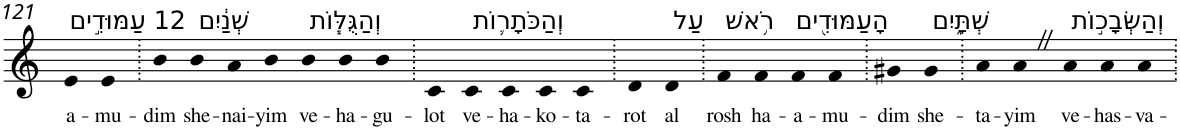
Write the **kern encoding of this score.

**kern	**text
*part1	*part1
*staff1	*staff1
*I"Piano	*
*I'Pno	*
!!LO:PB:g=z
*clefG2	*
*k[]	*
=121	=121
!LO:TX:a:t=12 עַמּוּדִ֣ים	!
!	!LO:LY:b
4e	a-
!	!LO:LY:b
4e	-mu-
=122.	=122.
!	!LO:LY:b
4b	-dim
!LO:TX:a:t=שְׁנַ֔יִם	!
!	!LO:LY:b
4b	she-
!	!LO:LY:b
4a	-nai-
!	!LO:LY:b
4b	-yim
!LO:TX:a:t=וְהַגֻּלּ֧וֹת	!
!	!LO:LY:b
4b	ve-
!	!LO:LY:b
4b	-ha-
!	!LO:LY:b
4b	-gu-
=123.	=123.
!	!LO:LY:b
4c	-lot
!LO:TX:a:t=וְהַכֹּתָר֛וֹת	!
!	!LO:LY:b
4c	ve-
!	!LO:LY:b
4c	-ha-
!	!LO:LY:b
4c	-ko-
!	!LO:LY:b
4c	-ta-
=124.	=124.
!	!LO:LY:b
4d	-rot
!LO:TX:a:t=עַל	!
!	!LO:LY:b
4d	al
=125.	=125.
!LO:TX:a:t=רֹ֥אשׁ	!
!	!LO:LY:b
4f	rosh
!LO:TX:a:t=הָעַמּוּדִ֖ים	!
!	!LO:LY:b
4f	ha-
!	!LO:LY:b
4f	-a-
!	!LO:LY:b
4f	-mu-
=126.	=126.
!	!LO:LY:b
4g#X	-dim
!LO:TX:a:t=שְׁתָּ֑יִם	!
!	!LO:LY:b
4g#	she-
=127.	=127.
!	!LO:LY:b
4a	-ta-
!	!LO:LY:b
4aZ	-yim
!LO:TX:a:t=וְהַשְּׂבָכ֣וֹת	!
!	!LO:LY:b
4a	ve-
!	!LO:LY:b
4a	-has-
!	!LO:LY:b
4a	-va-
=.	=.
*-	*-
